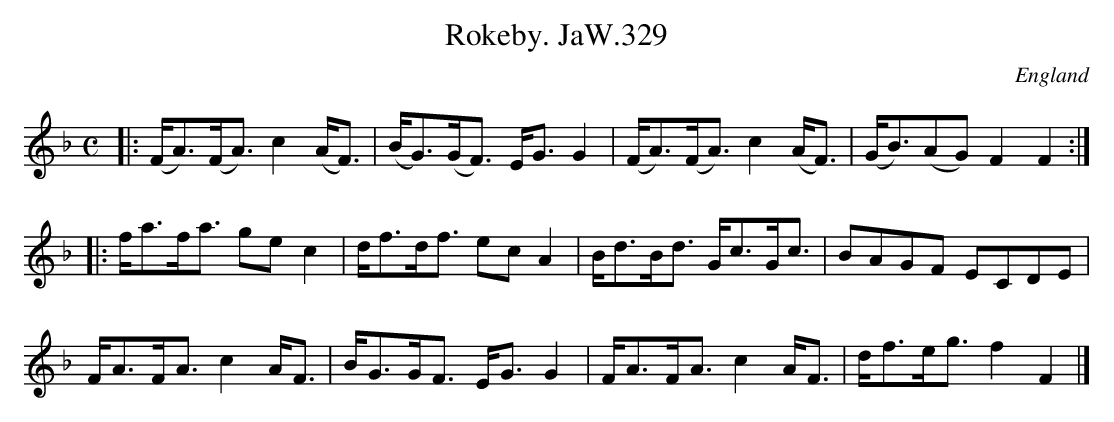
X:1
T:Rokeby. JaW.329
M:C
L:1/8
O:England
K:F
|: (F<A)(F<A) c2(A<F) | (B<G)(G<F) E<GG2 | (F<A)(F<A) c2(A<F) | (G<B)(AG) F2F2 :|
|: f<af<a gec2  | d<fd<f ecA2  | B<dB<d G<cG<c | BAGF   ECDE |
   F<AF<A c2A<F | B<GG<F E<GG2 | F<AF<A c2A<F  | d<fe<g f2F2 |]
